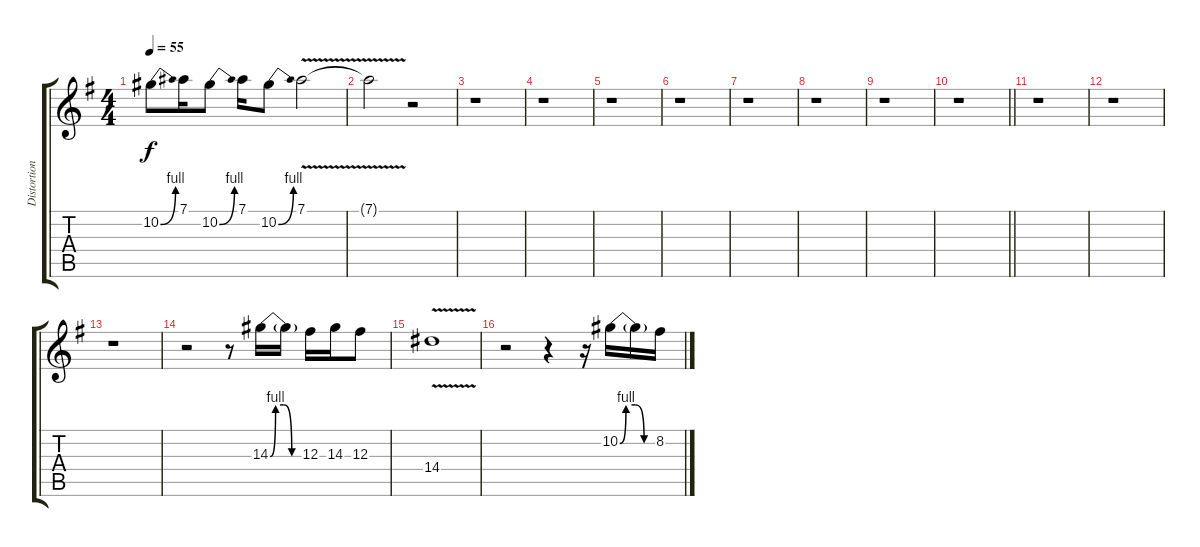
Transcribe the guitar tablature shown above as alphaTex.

\track ("Distortion" "Distortion") {instrument distortionguitar}
\staff {score tabs}
\tuning (Eb4 Bb3 Gb3 Db3 Ab2 Eb2) {hide}
\ts (4 4)
\tempo 55
\clef g2
\ks g
10.2{be (bend 0 0 60 4)}.8{dy f} 7.1.16 10.2{be (bend 0 0 60 4)}.8 7.1.16 10.2{be (bend 0 0 60 4)}.8 7.1{v}.2 |
7.1{v t}.2 r.2 |
r.1 |
r.1 |
r.1 |
r.1 |
r.1 |
r.1 |
r.1 |
\barLineRight lightlight
r.1 |
\section ("" " ")
r.1 |
r.1 |
r.1 |
r.2 r.8 14.3{be (custom 0 0 10 4 25 4 40 0 60 0)}.16 14.3{t}.16 12.3.16 14.3.16 12.3.8 |
14.4{v}.1 |
r.2 r.4 r.16 10.2{be (custom 0 0 10 4 25 4 40 0 60 0)}.16 10.2{t}.16 8.2.16
